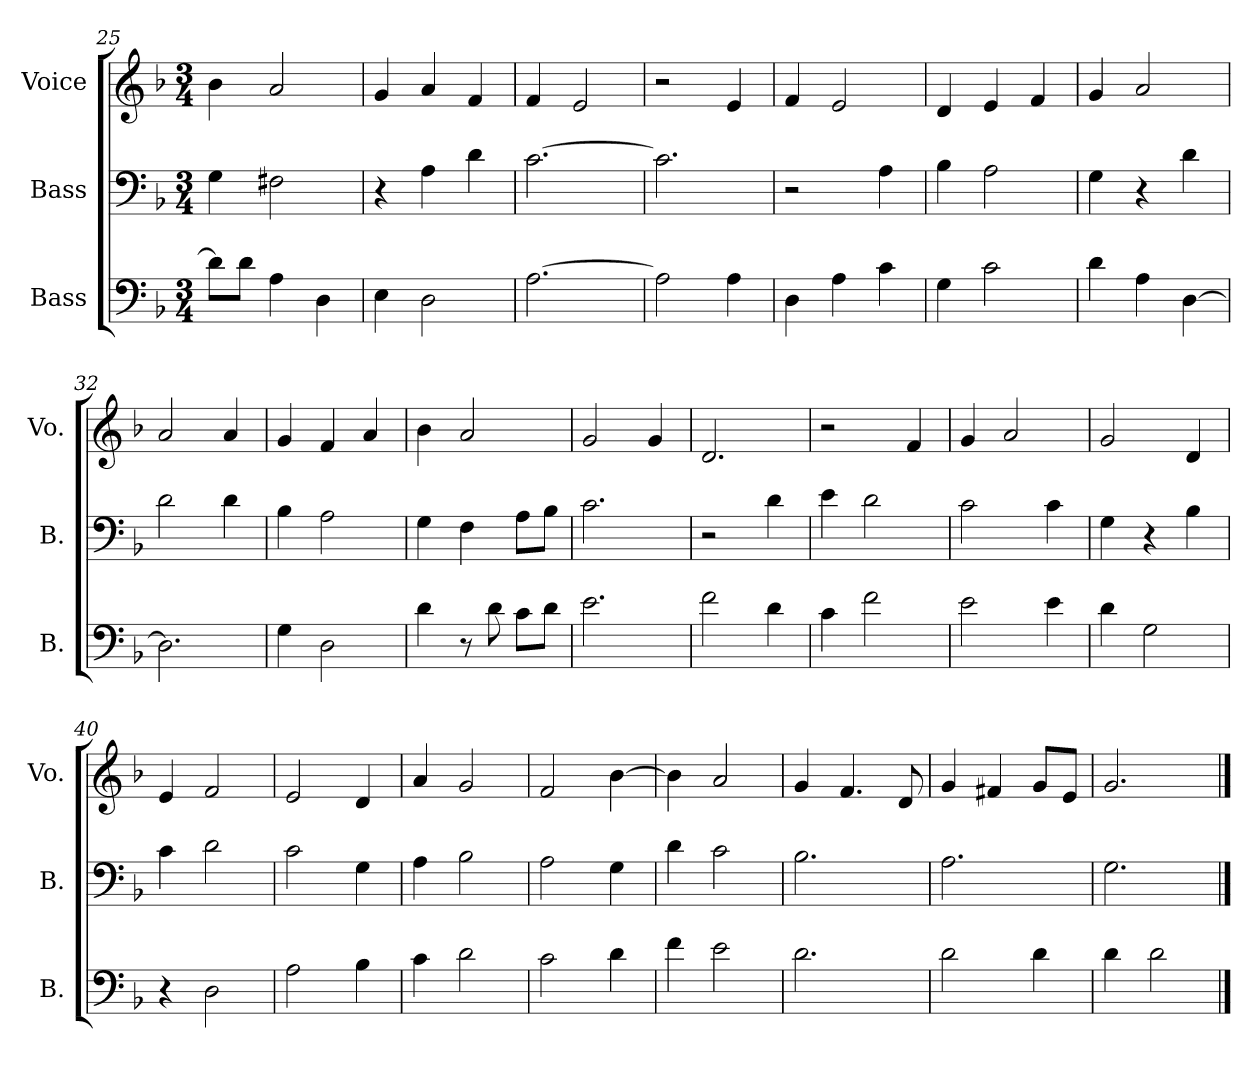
**kern	**kern	**kern
*part3	*part2	*part1
*staff3	*staff2	*staff1
*I"Bass	*I"Bass	*I"Voice
*I'B.	*I'B.	*I'Vo.
*clefF4	*clefF4	*clefG2
*k[b-]	*k[b-]	*k[b-]
*M3/4	*M3/4	*M3/4
=25	=25	=25
8d\L]	4G\	4b-\
8d\J	.	.
4A\	2F#X\	2a/
4D\	.	.
=26	=26	=26
4E\	4r	4g/
2D\	4A\	4a/
.	4d\	4f/
=27	=27	=27
[2.A\	[2.c\	4f/
.	.	2e/
=28	=28	=28
2A\]	2.c\]	2r
4A\	.	4e/
=29	=29	=29
4D\	2r	4f/
4A\	.	2e/
4c\	4A\	.
=30	=30	=30
4G\	4B-\	4d/
2c\	2A\	4e/
.	.	4f/
=31	=31	=31
4d\	4G\	4g/
4A\	4r	2a/
[4D\	4d\	.
=32	=32	=32
2.D\]	2d\	2a/
.	4d\	4a/
=33	=33	=33
4G\	4B-\	4g/
2D\	2A\	4f/
.	.	4a/
!!LO:PB:g=z
=34	=34	=34
4d\	4G\	4b-\
8r	4F\	2a/
8d\	.	.
8c\L	8A\L	.
8d\J	8B-\J	.
=35	=35	=35
2.e\	2.c\	2g/
.	.	4g/
=36	=36	=36
2f\	2r	2.d/
4d\	4d\	.
=37	=37	=37
4c\	4e\	2r
2f\	2d\	.
.	.	4f/
=38	=38	=38
2e\	2c\	4g/
.	.	2a/
4e\	4c\	.
=39	=39	=39
4d\	4G\	2g/
2G\	4r	.
.	4B-\	4d/
=40	=40	=40
4r	4c\	4e/
2D\	2d\	2f/
=41	=41	=41
2A\	2c\	2e/
4B-\	4G\	4d/
=42	=42	=42
4c\	4A\	4a/
2d\	2B-\	2g/
=43	=43	=43
2c\	2A\	2f/
4d\	4G\	[4b-\
=44	=44	=44
4f\	4d\	4b-\]
2e\	2c\	2a/
=45	=45	=45
2.d\	2.B-\	4g/
.	.	4.f/
.	.	8d/
!!LO:LB:g=z
=46	=46	=46
2d\	2.A\	4g/
.	.	4f#X/
4d\	.	8g/L
.	.	8e/J
=47	=47	=47
4d\	2.G\	2.g/
2d\	.	.
==	==	==
*-	*-	*-
